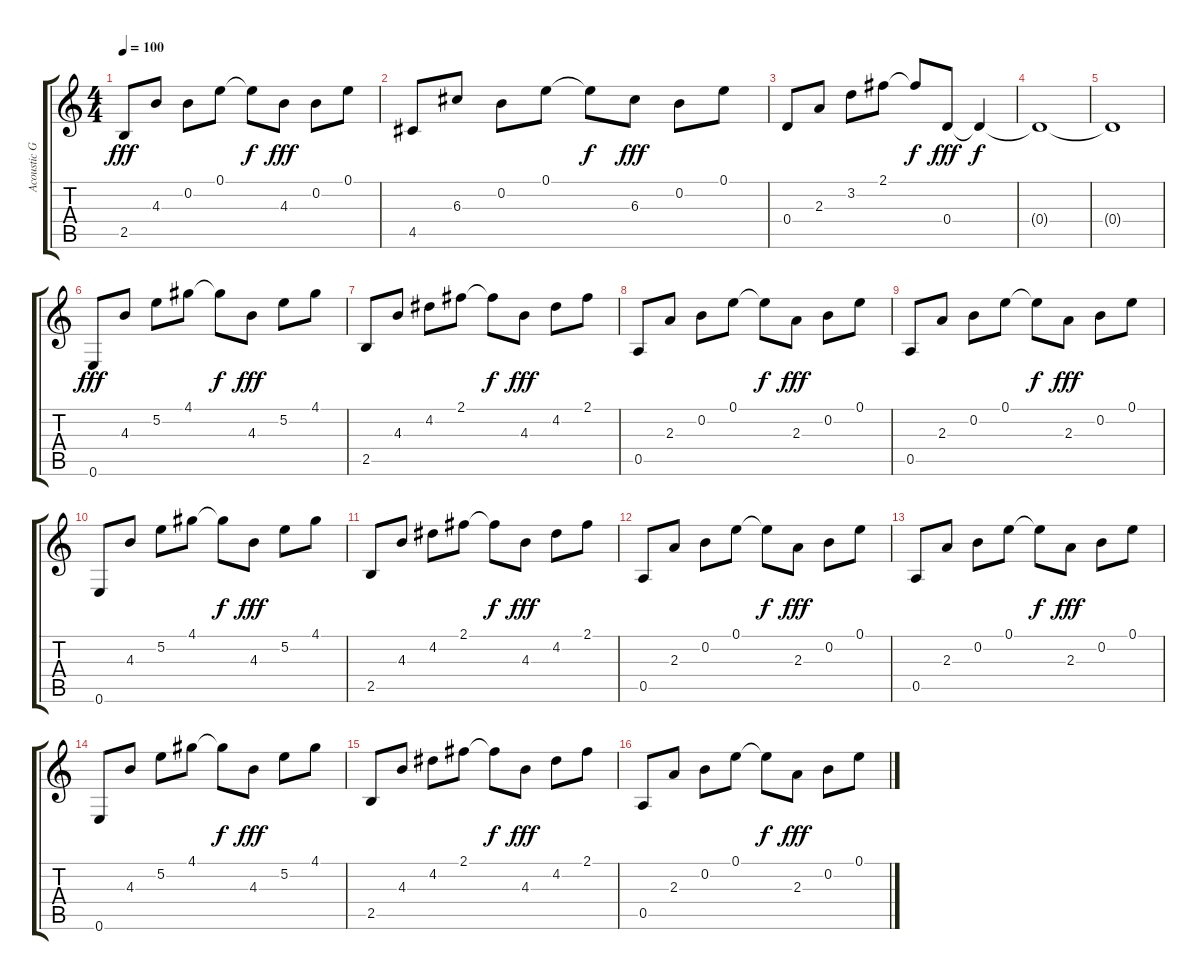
\track ("Acoustic Guitar" "Acoustic G") {instrument acousticguitarsteel}
\staff {score tabs}
\tuning (E4 B3 G3 D3 A2 E2) {hide}
\ts (4 4)
\tempo 100
\clef g2
\ks c
2.5.8{dy fff} 4.3.8 0.2.8 0.1.8 0.1{t}.8{dy f} 4.3.8{dy fff} 0.2.8 0.1.8 |
4.5.8 6.3.8 0.2.8 0.1.8 0.1{t}.8{dy f} 6.3.8{dy fff} 0.2.8 0.1.8 |
0.4.8 2.3.8 3.2.8 2.1.8 2.1{t}.8{dy f} 0.4.8{dy fff} 0.4{t}.4{dy f} |
0.4{t}.1 |
0.4{t}.1 |
0.6.8{dy fff} 4.3.8 5.2.8 4.1.8 4.1{t}.8{dy f} 4.3.8{dy fff} 5.2.8 4.1.8 |
2.5.8 4.3.8 4.2.8 2.1.8 2.1{t}.8{dy f} 4.3.8{dy fff} 4.2.8 2.1.8 |
0.5.8 2.3.8 0.2.8 0.1.8 0.1{t}.8{dy f} 2.3.8{dy fff} 0.2.8 0.1.8 |
0.5.8 2.3.8 0.2.8 0.1.8 0.1{t}.8{dy f} 2.3.8{dy fff} 0.2.8 0.1.8 |
0.6.8 4.3.8 5.2.8 4.1.8 4.1{t}.8{dy f} 4.3.8{dy fff} 5.2.8 4.1.8 |
2.5.8 4.3.8 4.2.8 2.1.8 2.1{t}.8{dy f} 4.3.8{dy fff} 4.2.8 2.1.8 |
0.5.8 2.3.8 0.2.8 0.1.8 0.1{t}.8{dy f} 2.3.8{dy fff} 0.2.8 0.1.8 |
0.5.8 2.3.8 0.2.8 0.1.8 0.1{t}.8{dy f} 2.3.8{dy fff} 0.2.8 0.1.8 |
0.6.8 4.3.8 5.2.8 4.1.8 4.1{t}.8{dy f} 4.3.8{dy fff} 5.2.8 4.1.8 |
2.5.8 4.3.8 4.2.8 2.1.8 2.1{t}.8{dy f} 4.3.8{dy fff} 4.2.8 2.1.8 |
0.5.8 2.3.8 0.2.8 0.1.8 0.1{t}.8{dy f} 2.3.8{dy fff} 0.2.8 0.1.8
